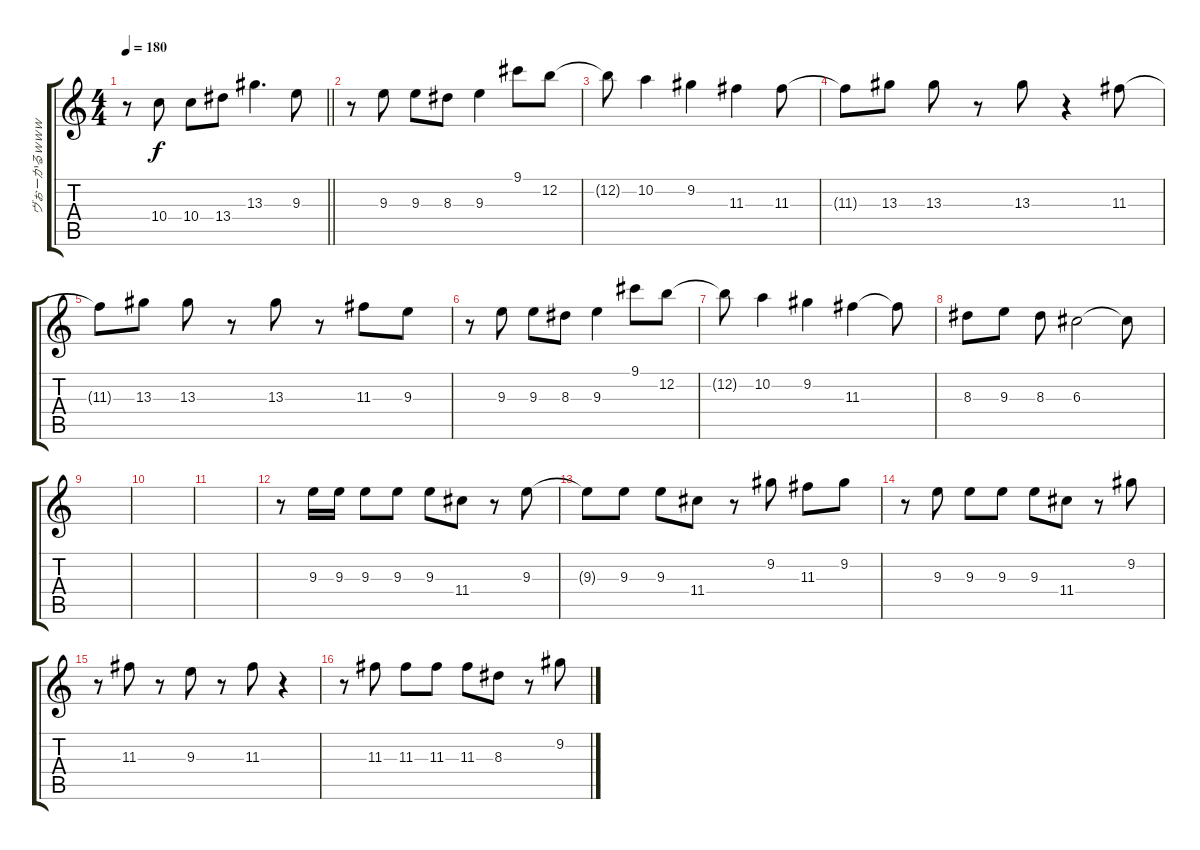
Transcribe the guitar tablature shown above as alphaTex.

\track ("ヴぉーかるｗｗｗ" "ヴぉーかるｗｗｗ") {instrument electricguitarjazz}
\staff {score tabs}
\tuning (E4 B3 G3 D3 A2 E2) {hide}
\ts (4 4)
\tempo 180
\clef g2
\barLineRight lightlight
\ks c
r.8{dy f} 10.4.8 10.4.8 13.4.8 13.3.4{d} 9.3.8 |
r.8 9.3.8 9.3.8 8.3.8 9.3.4 9.1.8 12.2.8 |
12.2{t}.8 10.2.4 9.2.4 11.3.4 11.3.8 |
11.3{t}.8 13.3.8 13.3.8 r.8 13.3.8 r.4 11.3.8 |
11.3{t}.8 13.3.8 13.3.8 r.8 13.3.8 r.8 11.3.8 9.3.8 |
r.8 9.3.8 9.3.8 8.3.8 9.3.4 9.1.8 12.2.8 |
12.2{t}.8 10.2.4 9.2.4 11.3.4 11.3{t}.8 |
8.3.8 9.3.8 8.3.8 6.3.2 6.3{t}.8 |
|
|
|
r.8 9.3.16 9.3.16 9.3.8 9.3.8 9.3.8 11.4.8 r.8 9.3.8 |
9.3{t}.8 9.3.8 9.3.8 11.4.8 r.8 9.2.8 11.3.8 9.2.8 |
r.8 9.3.8 9.3.8 9.3.8 9.3.8 11.4.8 r.8 9.2.8 |
r.8 11.3.8 r.8 9.3.8 r.8 11.3.8 r.4 |
r.8 11.3.8 11.3.8 11.3.8 11.3.8 8.3.8 r.8 9.2.8
